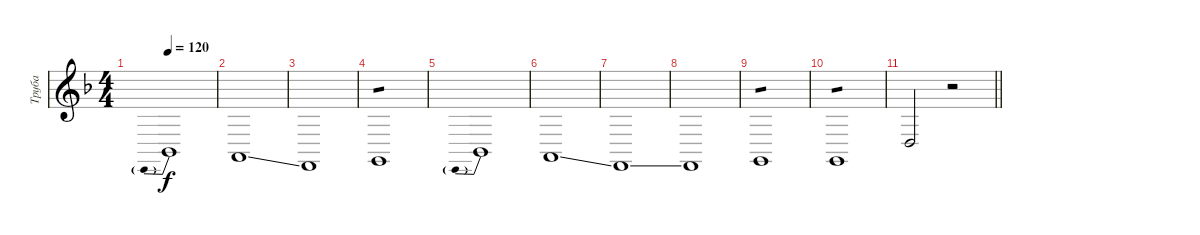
\track ("Труба" "Труба") {instrument trumpet}
\staff {score}
\tuning (E4 B3 G3 D3 A2 E2) {hide}
\ts (4 4)
\tempo 120
\clef g2
\ks f
0.6{be (prebend 0 12 60 12)}.1{dy f} |
5.6{ss}.1 |
1.6.1 |
3.6.1{tp 1} |
0.6{be (prebend 0 12 60 12)}.1 |
5.6{ss}.1 |
1.6{ss}.1 |
1.6.1 |
3.6.1{tp 1} |
3.6.1{tp 1} |
\barLineRight lightlight
5.5.2 r.2
